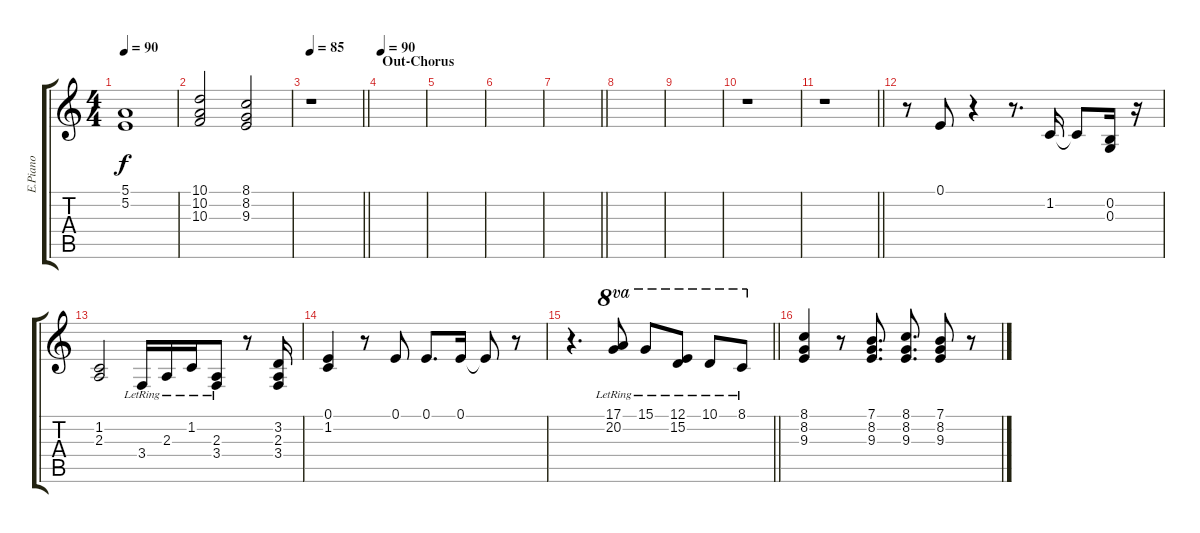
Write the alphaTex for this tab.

\track ("E.Piano" "E.Piano") {instrument electricpiano1}
\staff {score tabs}
\tuning (E4 B3 G3 D3 A2 E2) {hide}
\ts (4 4)
\tempo 90
\clef g2
\ks c
(5.1 5.2).1{dy f} |
(10.1 10.2 10.3).2 (8.1 8.2 9.3).2 |
\tempo 85
\barLineRight lightlight
r.1 |
\section ("" "Out-Chorus")
\tempo 90
|
|
|
\barLineRight lightlight
|
|
|
r.1 |
\barLineRight lightlight
r.1 |
r.8{instrument acousticgrandpiano} 0.1.8 r.4 r.8{d} 1.2.16 1.2{t}.8 (0.2 0.3).16 r.16 |
(1.2 2.3).2 3.4{lr}.16 2.3{lr}.16 1.2{lr}.16 (2.3{lr} 3.4{lr}).8 r.8 (3.2 2.3 3.4).16 |
(0.1 1.2).4 r.8 0.1.8 0.1.8{d} 0.1.16 0.1{t}.8 r.8 |
\barLineRight lightlight
r.4{d} (17.1{lr} 20.2{lr}).8{ot 8va} 15.1{lr}.8{ot 8va} (12.1{lr} 15.2{lr}).8{ot 8va} 10.1{lr}.8{ot 8va} 8.1{lr}.8{ot 8va} |
(8.1 8.2 9.3).4 r.8 (7.1 8.2 9.3).8{d} (8.1 8.2 9.3).8{d} (7.1 8.2 9.3).8 r.8
